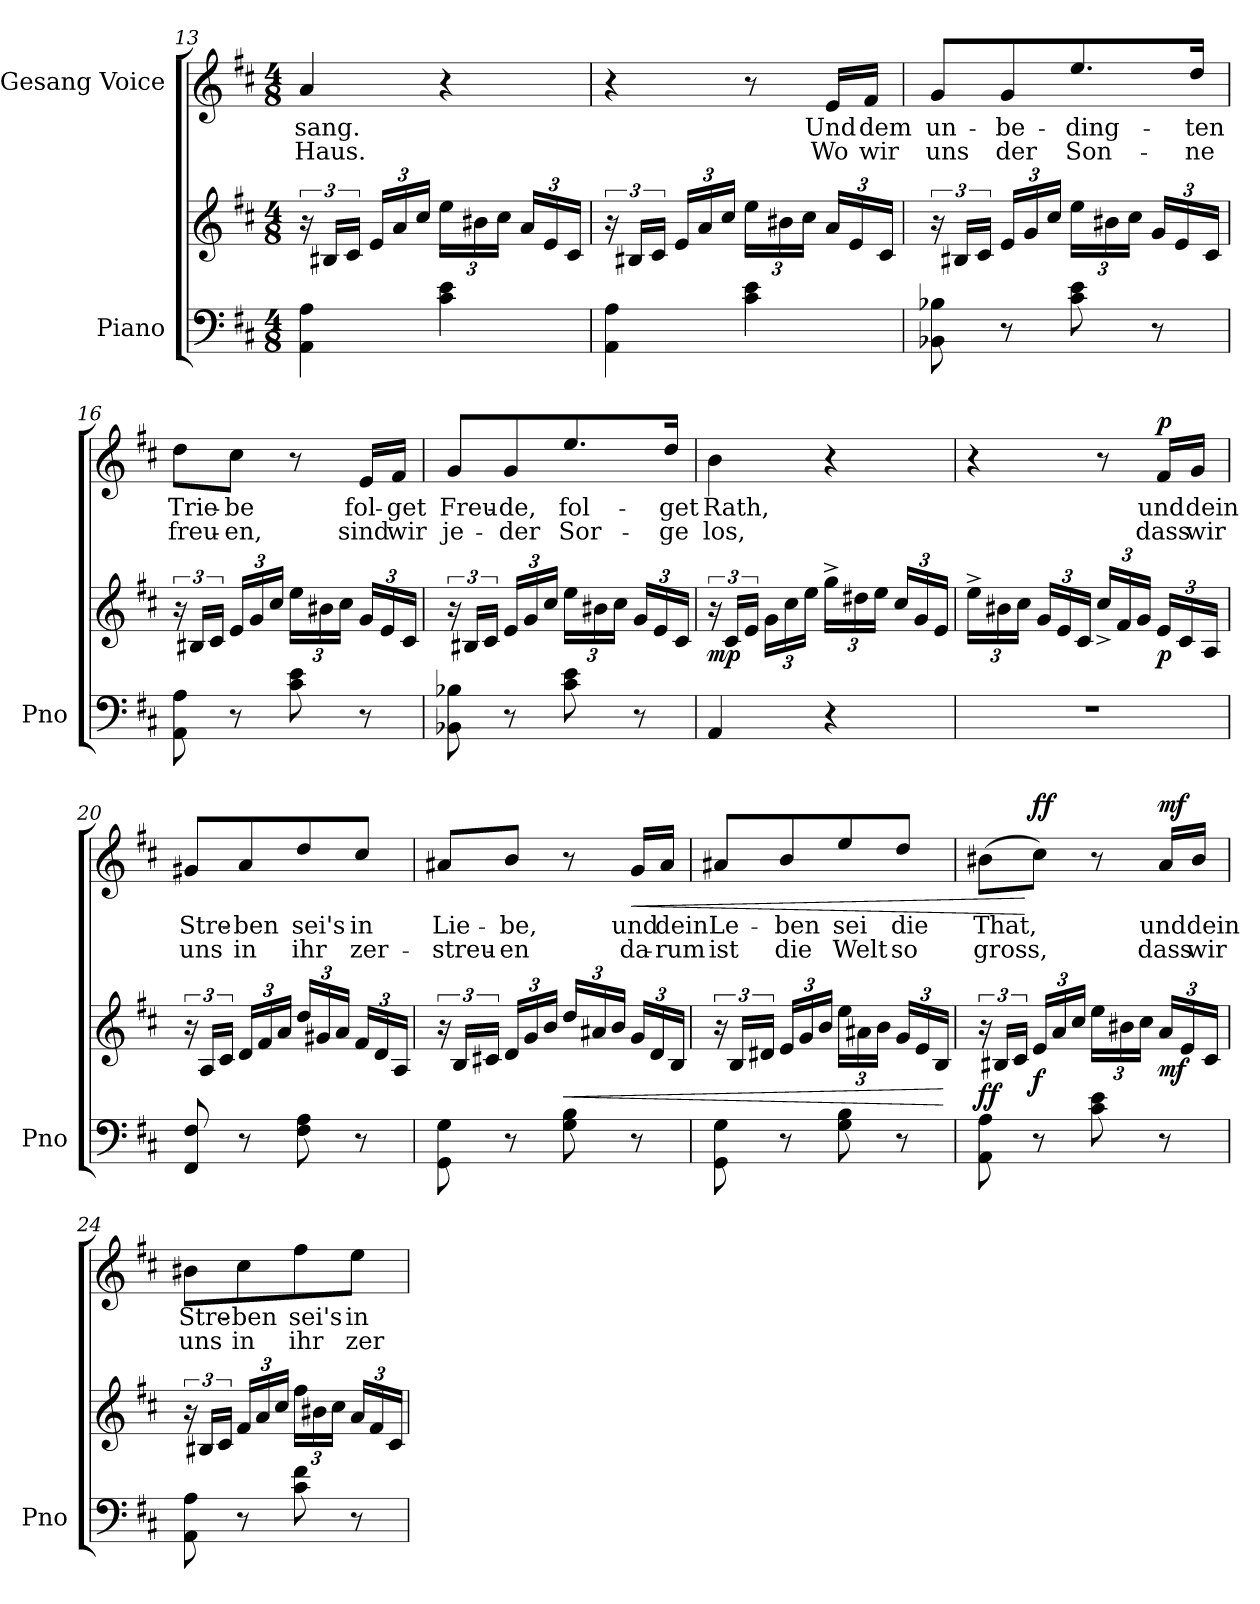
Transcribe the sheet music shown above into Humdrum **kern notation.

**kern	**kern	**dynam	**kern	**text	**text	**dynam
*part2	*part2	*part2	*part1	*part1	*part1	*part1
*staff3	*staff2	*staff2/3	*staff1	*staff1	*staff1	*staff1
*I"Piano	*	*	*I"Gesang Voice	*	*	*
*I'Pno	*	*	*	*	*	*
*clefF4	*clefG2	*	*clefG2	*	*	*
*k[f#c#]	*k[f#c#]	*	*k[f#c#]	*	*	*
*M4/8	*M4/8	*	*M4/8	*	*	*
=13	=13	=13	=13	=13	=13	=13
!	!	!	!	!LO:LY:b	!LO:LY:b	!
4AA\ 4A\	24r	.	4a/	-sang.	Haus.	.
.	24B#X/LL	.	.	.	.	.
.	24c#/JJ	.	.	.	.	.
*	*Xbrackettup	*	*	*	*	*
.	24e/LL	.	.	.	.	.
.	24a/	.	.	.	.	.
.	24cc#/JJ	.	.	.	.	.
4c#\ 4e\	24ee\LL	.	4r	.	.	.
.	24b#X\	.	.	.	.	.
.	24cc#\JJ	.	.	.	.	.
.	24a/LL	.	.	.	.	.
.	24e/	.	.	.	.	.
.	24c#/JJ	.	.	.	.	.
=14	=14	=14	=14	=14	=14	=14
*	*brackettup	*	*	*	*	*
4AA\ 4A\	24r	.	4r	.	.	.
.	24B#X/LL	.	.	.	.	.
.	24c#/JJ	.	.	.	.	.
*	*Xbrackettup	*	*	*	*	*
.	24e/LL	.	.	.	.	.
.	24a/	.	.	.	.	.
.	24cc#/JJ	.	.	.	.	.
4c#\ 4e\	24ee\LL	.	8r	.	.	.
.	24b#X\	.	.	.	.	.
.	24cc#\JJ	.	.	.	.	.
!	!	!	!	!LO:LY:b	!LO:LY:b	!
.	24a/LL	.	16e/LL	Und	Wo	.
.	24e/	.	.	.	.	.
!	!	!	!	!LO:LY:b	!LO:LY:b	!
.	.	.	16f#/JJ	dem	wir	.
.	24c#/JJ	.	.	.	.	.
!!LO:LB:g=z
=15	=15	=15	=15	=15	=15	=15
*	*brackettup	*	*	*	*	*
!	!	!	!	!LO:LY:b	!LO:LY:b	!
8BB-X\ 8B-X\	24r	.	8g/L	un-	uns	.
.	24B#X/LL	.	.	.	.	.
.	24c#/JJ	.	.	.	.	.
*	*Xbrackettup	*	*	*	*	*
!	!	!	!	!LO:LY:b	!LO:LY:b	!
8r	24e/LL	.	8g/	-be-	der	.
.	24g/	.	.	.	.	.
.	24cc#/JJ	.	.	.	.	.
!	!	!	!	!LO:LY:b	!LO:LY:b	!
8c#\ 8e\	24ee\LL	.	8.ee/	-ding-	Son-	.
.	24b#X\	.	.	.	.	.
.	24cc#\JJ	.	.	.	.	.
8r	24g/LL	.	.	.	.	.
.	24e/	.	.	.	.	.
!	!	!	!	!LO:LY:b	!LO:LY:b	!
.	.	.	16dd/Jk	-ten	-ne	.
.	24c#/JJ	.	.	.	.	.
=16	=16	=16	=16	=16	=16	=16
*	*brackettup	*	*	*	*	*
!	!	!	!	!LO:LY:b	!LO:LY:b	!
8AA\ 8A\	24r	.	8dd\L	Trie-	freu-	.
.	24B#X/LL	.	.	.	.	.
.	24c#/JJ	.	.	.	.	.
*	*Xbrackettup	*	*	*	*	*
!	!	!	!	!LO:LY:b	!LO:LY:b	!
8r	24e/LL	.	8cc#\J	-be	-en,	.
.	24g/	.	.	.	.	.
.	24cc#/JJ	.	.	.	.	.
8c#\ 8e\	24ee\LL	.	8r	.	.	.
.	24b#X\	.	.	.	.	.
.	24cc#\JJ	.	.	.	.	.
!	!	!	!	!LO:LY:b	!LO:LY:b	!
8r	24g/LL	.	16e/LL	fol-	sind	.
.	24e/	.	.	.	.	.
!	!	!	!	!LO:LY:b	!LO:LY:b	!
.	.	.	16f#/JJ	-get	wir	.
.	24c#/JJ	.	.	.	.	.
=17	=17	=17	=17	=17	=17	=17
*	*brackettup	*	*	*	*	*
!	!	!	!	!LO:LY:b	!LO:LY:b	!
8BB-X\ 8B-X\	24r	.	8g/L	Freu-	je-	.
.	24B#X/LL	.	.	.	.	.
.	24c#/JJ	.	.	.	.	.
*	*Xbrackettup	*	*	*	*	*
!	!	!	!	!LO:LY:b	!LO:LY:b	!
8r	24e/LL	.	8g/	-de,	-der	.
.	24g/	.	.	.	.	.
.	24cc#/JJ	.	.	.	.	.
!	!	!	!	!LO:LY:b	!LO:LY:b	!
8c#\ 8e\	24ee\LL	.	8.ee/	fol-	Sor-	.
.	24b#X\	.	.	.	.	.
.	24cc#\JJ	.	.	.	.	.
8r	24g/LL	.	.	.	.	.
.	24e/	.	.	.	.	.
!	!	!	!	!LO:LY:b	!LO:LY:b	!
.	.	.	16dd/Jk	-get	-ge	.
.	24c#/JJ	.	.	.	.	.
!!LO:LB:g=z
=18	=18	=18	=18	=18	=18	=18
*	*brackettup	*	*	*	*	*
!	!	!LO:DY:b	!	!LO:LY:b	!LO:LY:b	!
4AA/	24r	mp	4b\	Rath,	los,	.
.	24c#/LL	.	.	.	.	.
.	24e/JJ	.	.	.	.	.
*	*Xbrackettup	*	*	*	*	*
.	24g\LL	.	.	.	.	.
.	24cc#\	.	.	.	.	.
.	24ee\JJ	.	.	.	.	.
4r	24gg^\LL	.	4r	.	.	.
.	24dd#X\	.	.	.	.	.
.	24ee\JJ	.	.	.	.	.
.	24cc#/LL	.	.	.	.	.
.	24g/	.	.	.	.	.
.	24e/JJ	.	.	.	.	.
=19	=19	=19	=19	=19	=19	=19
2r	24ee^\LL	.	4r	.	.	.
.	24b#X\	.	.	.	.	.
.	24cc#\JJ	.	.	.	.	.
.	24g/LL	.	.	.	.	.
.	24e/	.	.	.	.	.
.	24c#/JJ	.	.	.	.	.
.	24cc#^/LL	.	8r	.	.	.
.	24f#/	.	.	.	.	.
.	24g/JJ	.	.	.	.	.
!	!	!LO:DY:b	!	!LO:LY:b	!LO:LY:b	!LO:DY:a
.	24e/LL	p	16f#/LL	und	dass	p
.	24c#/	.	.	.	.	.
!	!	!	!	!LO:LY:b	!LO:LY:b	!
.	.	.	16g/JJ	dein	wir	.
.	24A/JJ	.	.	.	.	.
=20	=20	=20	=20	=20	=20	=20
*	*brackettup	*	*	*	*	*
!	!	!	!	!LO:LY:b	!LO:LY:b	!
8FF#/ 8F#/	24r	.	8g#X/L	Stre-	uns	.
.	24A/LL	.	.	.	.	.
.	24c#/JJ	.	.	.	.	.
*	*Xbrackettup	*	*	*	*	*
!	!	!	!	!LO:LY:b	!LO:LY:b	!
8r	24d/LL	.	8a/	-ben	in	.
.	24f#/	.	.	.	.	.
.	24a/JJ	.	.	.	.	.
!	!	!	!	!LO:LY:b	!LO:LY:b	!
8F#\ 8A\	24dd/LL	.	8dd/	sei's	ihr	.
.	24g#X/	.	.	.	.	.
.	24a/JJ	.	.	.	.	.
!	!	!	!	!LO:LY:b	!LO:LY:b	!
8r	24f#/LL	.	8cc#/J	in	zer-	.
.	24d/	.	.	.	.	.
.	24A/JJ	.	.	.	.	.
!!LO:LB:g=z
=21	=21	=21	=21	=21	=21	=21
*	*brackettup	*	*	*	*	*
!	!	!	!	!LO:LY:b	!LO:LY:b	!
8GG\ 8G\	24r	.	8a#X/L	Lie-	-streu-	.
.	24B/LL	.	.	.	.	.
.	24c#X/JJ	.	.	.	.	.
*	*Xbrackettup	*	*	*	*	*
!	!	!	!	!LO:LY:b	!LO:LY:b	!
8r	24d/LL	.	8b/J	-be,	-en	.
.	24g/	.	.	.	.	.
.	24b/JJ	.	.	.	.	.
!	!	!LO:HP:b	!	!	!	!
8G\ 8B\	24dd/LL	<	8r	.	.	.
.	24a#X/	.	.	.	.	.
.	24b/JJ	.	.	.	.	.
!	!	!	!	!LO:LY:b	!LO:LY:b	!LO:HP:b
8r	24g/LL	.	16g/LL	und	da-	<
.	24d/	.	.	.	.	.
!	!	!	!	!LO:LY:b	!LO:LY:b	!
.	.	.	16a#/JJ	dein	-rum	.
.	24B/JJ	.	.	.	.	.
=22	=22	=22	=22	=22	=22	=22
*	*brackettup	*	*	*	*	*
!	!	!	!	!LO:LY:b	!LO:LY:b	!
8GG\ 8G\	24r	.	8a#X/L	Le-	ist	.
.	24B/LL	.	.	.	.	.
.	24d#X/JJ	.	.	.	.	.
*	*Xbrackettup	*	*	*	*	*
!	!	!	!	!LO:LY:b	!LO:LY:b	!
8r	24e/LL	.	8b/	-ben	die	.
.	24g/	.	.	.	.	.
.	24b/JJ	.	.	.	.	.
!	!	!	!	!LO:LY:b	!LO:LY:b	!
8G\ 8B\	24ee\LL	.	8ee/	sei	Welt	.
.	24a#X\	.	.	.	.	.
.	24b\JJ	.	.	.	.	.
!	!	!	!	!LO:LY:b	!LO:LY:b	!
8r	24g/LL	.	8dd/J	die	so	.
.	24e/	.	.	.	.	.
.	24B/JJ	.	.	.	.	.
.	.	[	.	.	.	.
=23	=23	=23	=23	=23	=23	=23
*	*brackettup	*	*	*	*	*
!	!	!LO:DY:b	!	!LO:LY:b	!LO:LY:b	!
8AA\ 8A\	24r	ff	(>8b#X\L	That,	gross,	.
.	24B#X/LL	.	.	.	.	.
.	24c#/JJ	.	.	.	.	.
*	*Xbrackettup	*	*	*	*	*
!	!	!LO:DY:b	!	!	!	!LO:DY:n=1:a
8r	24e/LL	f	8cc#\J)	.	.	[ ff
.	24a/	.	.	.	.	.
.	24cc#/JJ	.	.	.	.	.
8c#\ 8e\	24ee\LL	.	8r	.	.	.
.	24b#X\	.	.	.	.	.
.	24cc#\JJ	.	.	.	.	.
!	!	!LO:DY:b	!	!LO:LY:b	!LO:LY:b	!LO:DY:n=2:a
8r	24a/LL	mf	16a/LL	und	dass	mf
.	24e/	.	.	.	.	.
!	!	!	!	!LO:LY:b	!LO:LY:b	!
.	.	.	16b#/JJ	dein	wir	.
.	24c#/JJ	.	.	.	.	.
!!LO:PB:g=z
=24	=24	=24	=24	=24	=24	=24
*	*brackettup	*	*	*	*	*
!	!	!	!	!LO:LY:b	!LO:LY:b	!
8AA\ 8A\	24r	.	8b#X\L	Stre-	uns	.
.	24B#X/LL	.	.	.	.	.
.	24c#/JJ	.	.	.	.	.
*	*Xbrackettup	*	*	*	*	*
!	!	!	!	!LO:LY:b	!LO:LY:b	!
8r	24f#/LL	.	8cc#\	-ben	in	.
.	24a/	.	.	.	.	.
.	24cc#/JJ	.	.	.	.	.
!	!	!	!	!LO:LY:b	!LO:LY:b	!
8c#\ 8f#\	24ff#\LL	.	8ff#\	sei's	ihr	.
.	24b#X\	.	.	.	.	.
.	24cc#\JJ	.	.	.	.	.
!	!	!	!	!LO:LY:b	!LO:LY:b	!
8r	24a/LL	.	8ee\J	in	zer-	.
.	24f#/	.	.	.	.	.
.	24c#/JJ	.	.	.	.	.
=	=	=	=	=	=	=
*-	*-	*-	*-	*-	*-	*-
